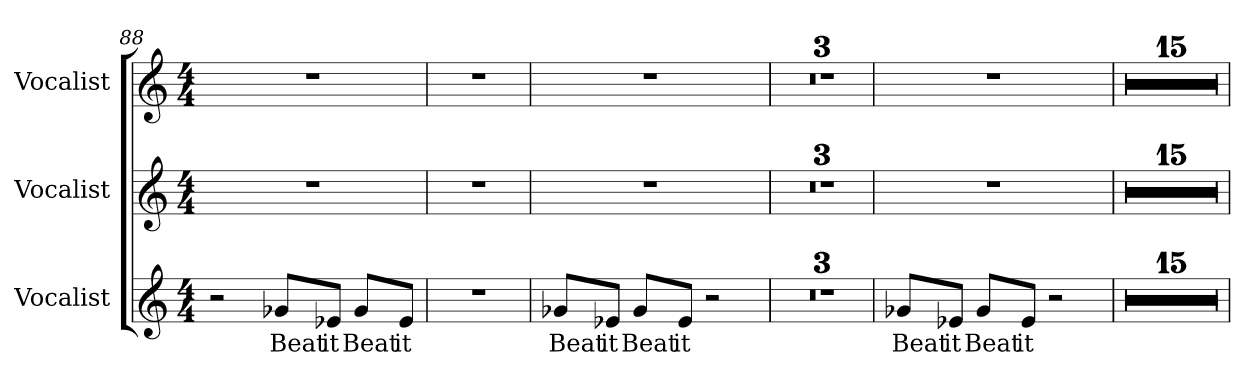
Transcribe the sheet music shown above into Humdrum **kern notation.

**kern	**text	**kern	**kern
*part3	*part3	*part2	*part1
*staff3	*staff3	*staff2	*staff1
*I"Vocalist	*	*I"Vocalist	*I"Vocalist
*clefG2	*	*clefG2	*clefG2
*M4/4	*	*M4/4	*M4/4
=88	=88	=88	=88
2r	.	1r	1r
8g-X/L	Beat	.	.
8e-X/J	it	.	.
8g-/L	Beat	.	.
8e-/J	it	.	.
=89	=89	=89	=89
1r	.	1r	1r
=90	=90	=90	=90
8g-X/L	Beat	1r	1r
8e-X/J	it	.	.
8g-/L	Beat	.	.
8e-/J	it	.	.
2r	.	.	.
=91	=91	=91	=91
1r	.	1r	1r
=92	=92	=92	=92
1r	.	1r	1r
=93	=93	=93	=93
1r	.	1r	1r
=94	=94	=94	=94
8g-X/L	Beat	1r	1r
8e-X/J	it	.	.
8g-/L	Beat	.	.
8e-/J	it	.	.
2r	.	.	.
=95	=95	=95	=95
1r	.	1r	1r
=96	=96	=96	=96
1r	.	1r	1r
=97	=97	=97	=97
1r	.	1r	1r
=98	=98	=98	=98
1r	.	1r	1r
=99	=99	=99	=99
1r	.	1r	1r
=100	=100	=100	=100
1r	.	1r	1r
=101	=101	=101	=101
1r	.	1r	1r
=102	=102	=102	=102
1r	.	1r	1r
=103	=103	=103	=103
1r	.	1r	1r
=104	=104	=104	=104
1r	.	1r	1r
=105	=105	=105	=105
1r	.	1r	1r
=106	=106	=106	=106
1r	.	1r	1r
=107	=107	=107	=107
1r	.	1r	1r
=108	=108	=108	=108
1r	.	1r	1r
=109	=109	=109	=109
1r	.	1r	1r
=	=	=	=
*-	*-	*-	*-
